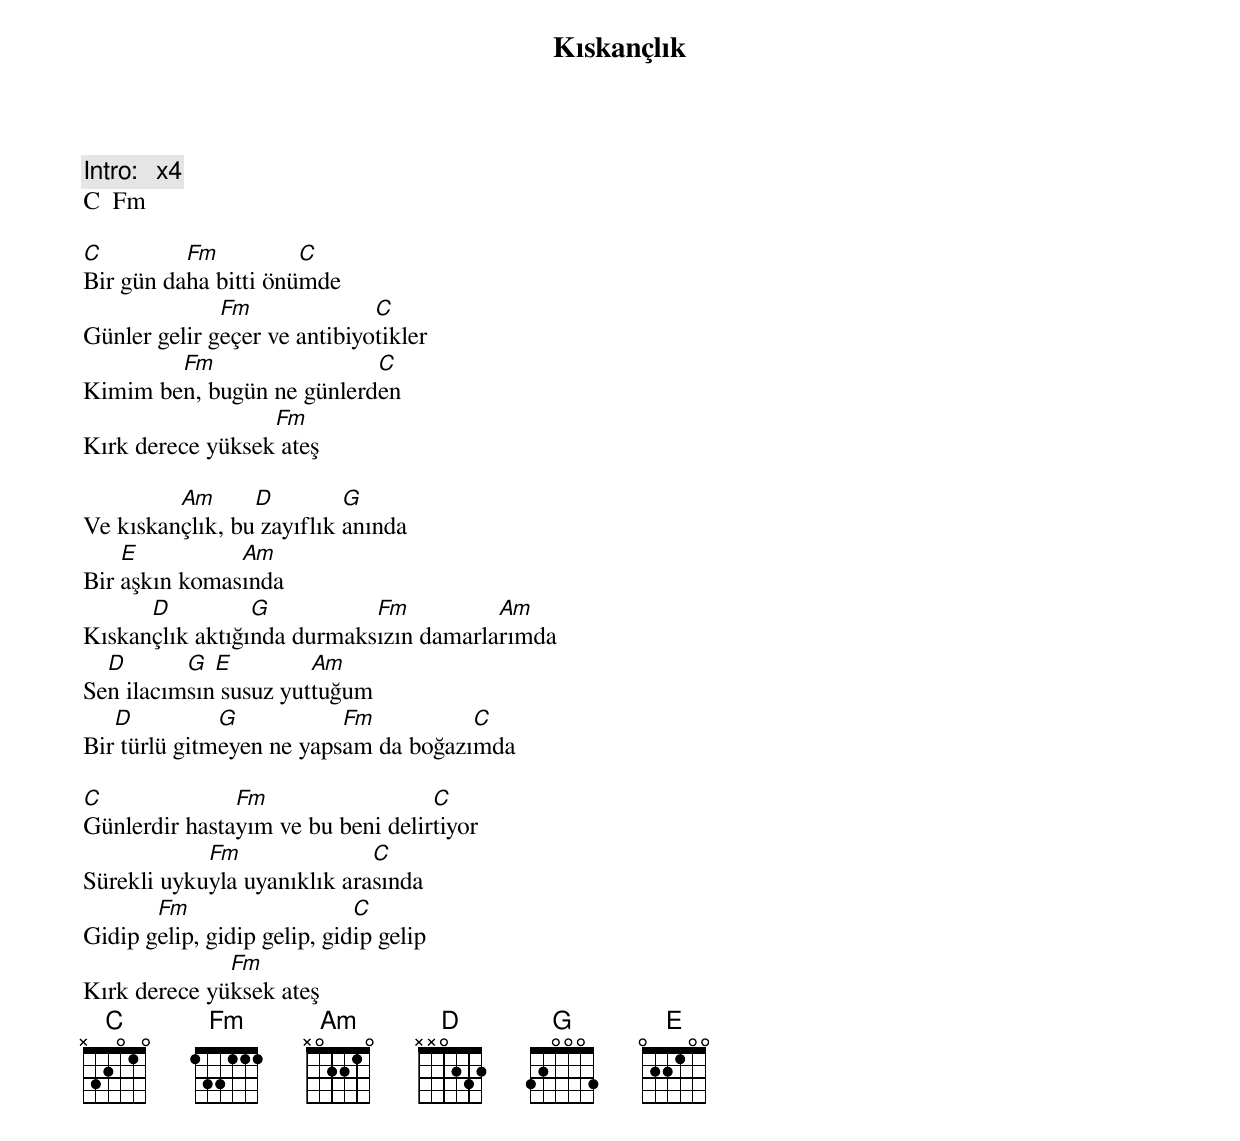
{title: Kıskançlık}
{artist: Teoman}

Intro:   x4
C  Fm

C         Fm          C
Bir gün daha bitti önümde
              Fm              C
Günler gelir geçer ve antibiyotikler
        Fm                 C
Kimim ben, bugün ne günlerden
                  Fm
Kırk derece yüksek ateş

         Am      D         G
Ve kıskançlık, bu zayıflık anında
    E          Am
Bir aşkın komasında
      D          G          Fm          Am
Kıskançlık aktığında durmaksızın damarlarımda
  D       G  E         Am
Sen ilacımsın susuz yuttuğum
   D          G           Fm          C
Bir türlü gitmeyen ne yapsam da boğazımda

C              Fm                  C
Günlerdir hastayım ve bu beni delirtiyor
            Fm               C
Sürekli uykuyla uyanıklık arasında
       Fm                    C
Gidip gelip, gidip gelip, gidip gelip
              Fm
Kırk derece yüksek ateş
